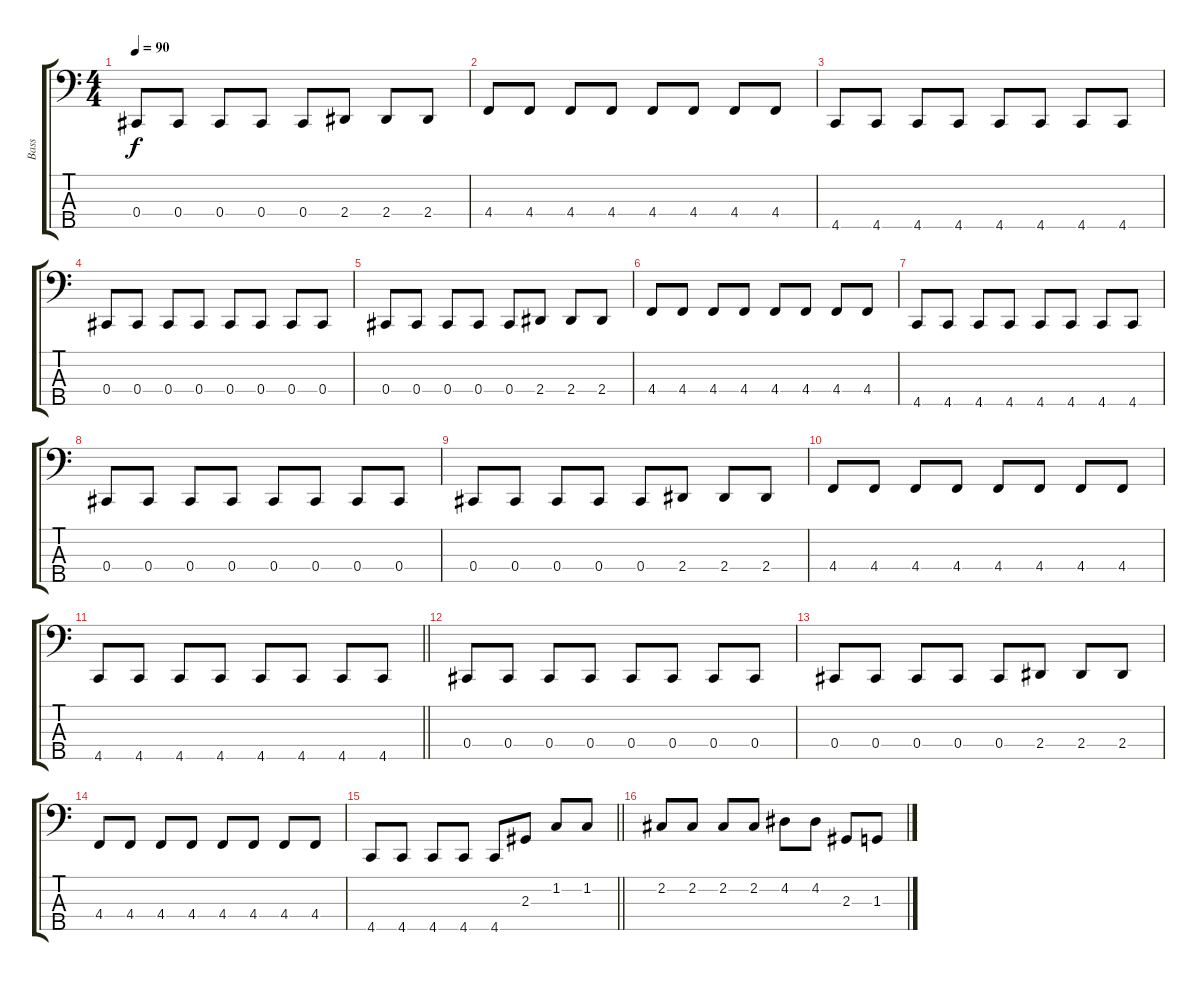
\track ("Bass" "Bass") {instrument electricbassfinger}
\staff {score tabs}
\tuning (E2 B1 Gb1 Db1 Ab0) {hide}
\ts (4 4)
\tempo 90
\clef f4
\ks c
0.4.8{dy f} 0.4.8 0.4.8 0.4.8 0.4.8 2.4.8 2.4.8 2.4.8 |
4.4.8 4.4.8 4.4.8 4.4.8 4.4.8 4.4.8 4.4.8 4.4.8 |
4.5.8 4.5.8 4.5.8 4.5.8 4.5.8 4.5.8 4.5.8 4.5.8 |
0.4.8 0.4.8 0.4.8 0.4.8 0.4.8 0.4.8 0.4.8 0.4.8 |
0.4.8 0.4.8 0.4.8 0.4.8 0.4.8 2.4.8 2.4.8 2.4.8 |
4.4.8 4.4.8 4.4.8 4.4.8 4.4.8 4.4.8 4.4.8 4.4.8 |
4.5.8 4.5.8 4.5.8 4.5.8 4.5.8 4.5.8 4.5.8 4.5.8 |
0.4.8 0.4.8 0.4.8 0.4.8 0.4.8 0.4.8 0.4.8 0.4.8 |
0.4.8 0.4.8 0.4.8 0.4.8 0.4.8 2.4.8 2.4.8 2.4.8 |
4.4.8 4.4.8 4.4.8 4.4.8 4.4.8 4.4.8 4.4.8 4.4.8 |
\barLineRight lightlight
4.5.8 4.5.8 4.5.8 4.5.8 4.5.8 4.5.8 4.5.8 4.5.8 |
0.4.8 0.4.8 0.4.8 0.4.8 0.4.8 0.4.8 0.4.8 0.4.8 |
0.4.8 0.4.8 0.4.8 0.4.8 0.4.8 2.4.8 2.4.8 2.4.8 |
4.4.8 4.4.8 4.4.8 4.4.8 4.4.8 4.4.8 4.4.8 4.4.8 |
\barLineRight lightlight
4.5.8 4.5.8 4.5.8 4.5.8 4.5.8 2.3.8 1.2.8 1.2.8 |
\section ("" "")
2.2.8 2.2.8 2.2.8 2.2.8 4.2.8 4.2.8 2.3.8 1.3.8
